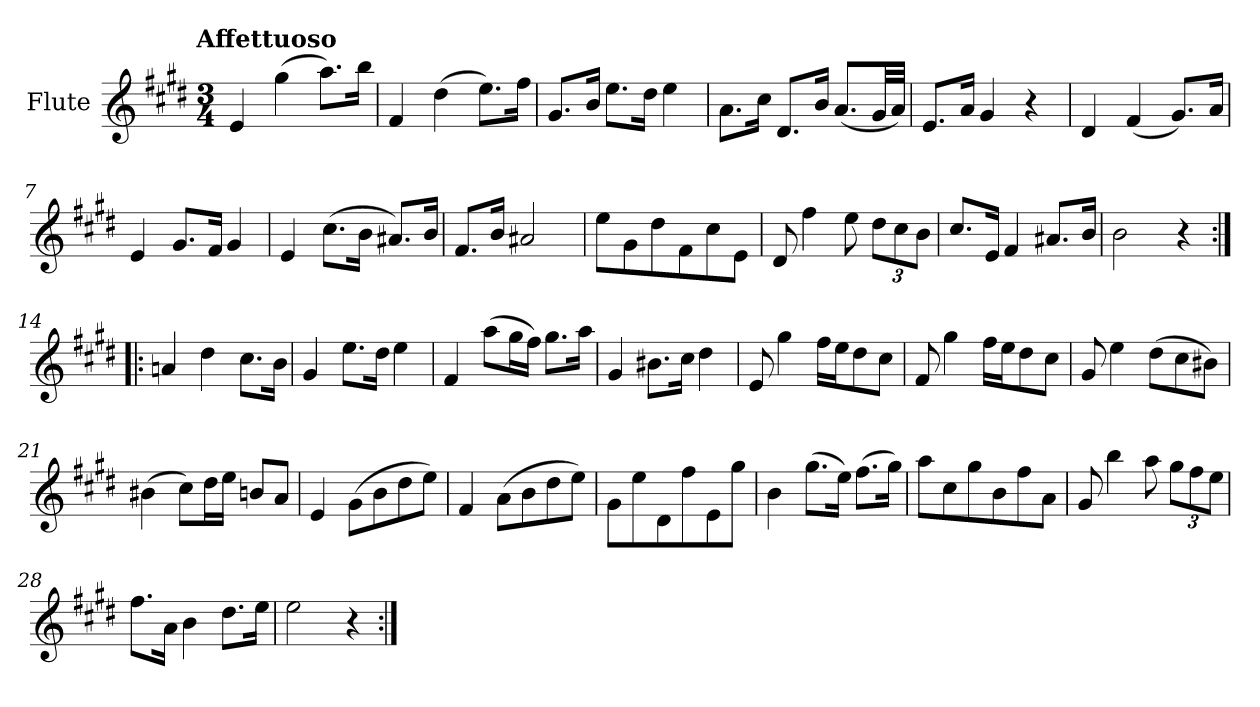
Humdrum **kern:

**kern
*part1
*staff1
*I"Flute
*I'Fl
*clefG2
*k[f#c#g#d#]
*E:
!!LO:TX:omd:t=Affettuoso
*M3/4
=1
4e
(4gg#
8.aaL)
16bbJk
=2
4f#
(4dd#
8.eeL)
16ff#Jk
=3
8.g#L
16bJk
8.eeL
16dd#Jk
4ee
=4
8.aL
16cc#Jk
8.d#L
16bJk
(8.aL
32g#LL
32aJJJ)
=5
8.eL
16aJk
4g#
4r
=6
4d#
(4f#
8.g#L)
16aJk
=7
4e
8.g#L
16f#Jk
4g#
=8
4e
(8.cc#L
16bJk
8.a#XL)
16bJk
=9
8.f#L
16bJk
2a#X
=10
8ee\L
8g#
8dd#
8f#
8cc#
8eJ
=11
8d#
4ff#
8ee
12dd#L
12cc#
12bJ
=12
8.cc#L
16eJk
4f#
8.a#XL
16bJk
=13
2b
4r
=14:|!|:
4an
4dd#
8.cc#L
16bJk
=15
4g#
8.eeL
16dd#Jk
4ee
=16
4f#
(8aaL
16gg#L
16ff#JJ)
8.gg#L
16aaJk
=17
4g#
8.b#XL
16cc#Jk
4dd#
=18
8e
4gg#
16ff#LL
16eeJ
8dd#
8cc#J
=19
8f#
4gg#
16ff#LL
16eeJ
8dd#
8cc#J
=20
8g#
4ee
(8dd#L
8cc#
8b#XJ)
=21
(4b#X
8cc#L)
16dd#L
16eeJJ
8bnL
8aJ
=22
4e
(8g#L
8b
8dd#
8eeJ)
=23
4f#
(8aL
8b
8dd#
8eeJ)
=24
8g#L
8ee
8d#
8ff#
8e
8gg#J
=25
4b
(8.gg#L
16eeJk)
(8.ff#L
16gg#Jk)
=26
8aaL
8cc#
8gg#
8b
8ff#
8aJ
=27
8g#
4bb
8aa
12gg#L
12ff#
12eeJ
=28
8.ff#L
16aJk
4b
8.dd#L
16eeJk
=29
2ee
4r
=:|!
*-
